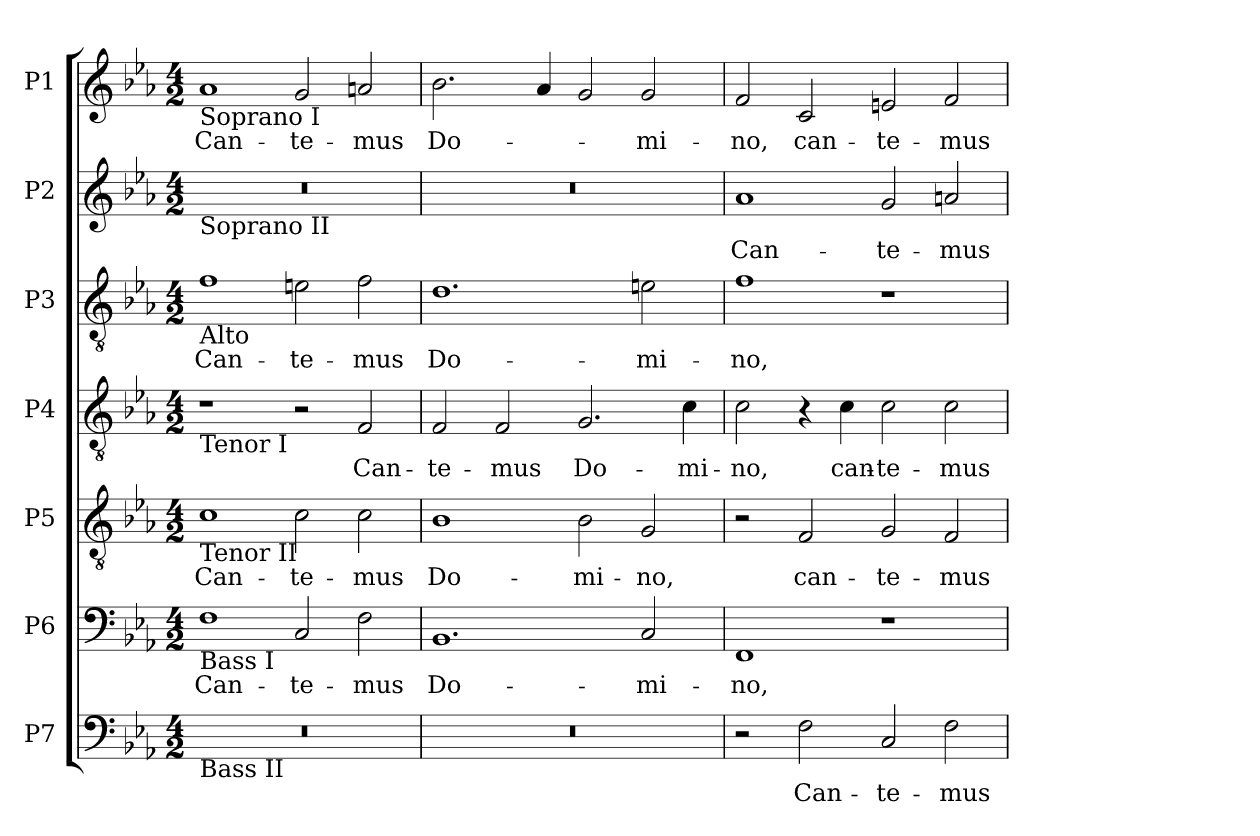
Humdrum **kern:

**kern	**text	**kern	**text	**kern	**text	**kern	**text	**kern	**text	**kern	**text	**kern	**text
*part7	*part7	*part6	*part6	*part5	*part5	*part4	*part4	*part3	*part3	*part2	*part2	*part1	*part1
*staff7	*staff7	*staff6	*staff6	*staff5	*staff5	*staff4	*staff4	*staff3	*staff3	*staff2	*staff2	*staff1	*staff1
*I"P7	*	*I"P6	*	*I"P5	*	*I"P4	*	*I"P3	*	*I"P2	*	*I"P1	*
!!LO:PB:g=z
*clefF4	*	*clefF4	*	*clefGv2	*	*clefGv2	*	*clefGv2	*	*clefG2	*	*clefG2	*
*k[b-e-a-]	*	*k[b-e-a-]	*	*k[b-e-a-]	*	*k[b-e-a-]	*	*k[b-e-a-]	*	*k[b-e-a-]	*	*k[b-e-a-]	*
*E-:	*	*E-:	*	*E-:	*	*E-:	*	*E-:	*	*E-:	*	*E-:	*
*M4/2	*	*M4/2	*	*M4/2	*	*M4/2	*	*M4/2	*	*M4/2	*	*M4/2	*
=1	=1	=1	=1	=1	=1	=1	=1	=1	=1	=1	=1	=1	=1
!LO:N:vis=1	!	!	!	!	!	!	!	!	!	!	!	!	!
!	!	!	!LO:LY:b:color=#000000	!	!	!	!	!	!	!	!	!	!
!	!	!	!	!	!LO:LY:b:color=#000000	!	!	!	!	!	!	!	!
!	!	!	!	!	!	!	!	!	!LO:LY:b:color=#000000	!LO:N:vis=1	!	!	!
!	!	!	!	!	!	!	!	!	!	!	!	!LO:TX:b:t=Soprano I	!
!	!	!	!	!	!	!	!	!	!	!LO:TX:b:t=Soprano II	!	!	!
!	!	!	!	!	!	!	!	!LO:TX:b:t=Alto	!	!	!	!	!
!	!	!	!	!	!	!LO:TX:b:t=Tenor I	!	!	!	!	!	!	!
!	!	!	!	!LO:TX:b:t=Tenor II	!	!	!	!	!	!	!	!	!
!	!	!LO:TX:b:t=Bass I	!	!	!	!	!	!	!	!	!	!	!
!LO:TX:b:t=Bass II	!	!	!	!	!	!	!	!	!	!	!	!	!
!	!	!	!	!	!	!	!	!	!	!	!	!	!LO:LY:b:color=#000000
0r	.	1Fi	Can-	1ci	Can-	1r	.	1fi	Can-	0r	.	1a-i	Can-
!	!	!	!LO:LY:b:color=#000000	!	!	!	!	!	!	!	!	!	!
!	!	!	!	!	!LO:LY:b:color=#000000	!	!	!	!	!	!	!	!
!	!	!	!	!	!	!	!	!	!LO:LY:b:color=#000000	!	!	!	!
!	!	!	!	!	!	!	!	!	!	!	!	!	!LO:LY:b:color=#000000
.	.	2Ci/	-te-	2ci\	-te-	2r	.	2eni\	-te-	.	.	2gi/	-te-
!	!	!	!LO:LY:b:color=#000000	!	!	!	!	!	!	!	!	!	!
!	!	!	!	!	!LO:LY:b:color=#000000	!	!	!	!	!	!	!	!
!	!	!	!	!	!	!	!LO:LY:b:color=#000000	!	!	!	!	!	!
!	!	!	!	!	!	!	!	!	!LO:LY:b:color=#000000	!	!	!	!
!	!	!	!	!	!	!	!	!	!	!	!	!	!LO:LY:b:color=#000000
.	.	2Fi\	-mus	2ci\	-mus	2Fi/	Can-	2fi\	-mus	.	.	2ani/	-mus
=2	=2	=2	=2	=2	=2	=2	=2	=2	=2	=2	=2	=2	=2
!LO:N:vis=1	!	!	!	!	!	!	!	!	!	!	!	!	!
!	!	!	!LO:LY:b:color=#000000	!	!	!	!	!	!	!	!	!	!
!	!	!	!	!	!LO:LY:b:color=#000000	!	!	!	!	!	!	!	!
!	!	!	!	!	!	!	!LO:LY:b:color=#000000	!	!	!	!	!	!
!	!	!	!	!	!	!	!	!	!LO:LY:b:color=#000000	!LO:N:vis=1	!	!	!
!	!	!	!	!	!	!	!	!	!	!	!	!	!LO:LY:b:color=#000000
0r	.	1.BB-i	Do-	1B-i	Do-	2Fi/	-te-	1.di	Do-	0r	.	2.b-i\	Do-
!	!	!	!	!	!	!	!LO:LY:b:color=#000000	!	!	!	!	!	!
.	.	.	.	.	.	2Fi/	-mus	.	.	.	.	.	.
.	.	.	.	.	.	.	.	.	.	.	.	4a-i/	.
!	!	!	!	!	!LO:LY:b:color=#000000	!	!	!	!	!	!	!	!
!	!	!	!	!	!	!	!LO:LY:b:color=#000000	!	!	!	!	!	!
.	.	.	.	2B-i\	-mi-	2.Gi/	Do-	.	.	.	.	2gi/	.
!	!	!	!LO:LY:b:color=#000000	!	!	!	!	!	!	!	!	!	!
!	!	!	!	!	!LO:LY:b:color=#000000	!	!	!	!	!	!	!	!
!	!	!	!	!	!	!	!	!	!LO:LY:b:color=#000000	!	!	!	!
!	!	!	!	!	!	!	!	!	!	!	!	!	!LO:LY:b:color=#000000
.	.	2Ci/	-mi-	2Gi/	-no,	.	.	2eni\	-mi-	.	.	2gi/	-mi-
!	!	!	!	!	!	!	!LO:LY:b:color=#000000	!	!	!	!	!	!
.	.	.	.	.	.	4ci\	-mi-	.	.	.	.	.	.
=3	=3	=3	=3	=3	=3	=3	=3	=3	=3	=3	=3	=3	=3
!	!	!	!LO:LY:b:color=#000000	!	!	!	!	!	!	!	!	!	!
!	!	!	!	!	!	!	!LO:LY:b:color=#000000	!	!	!	!	!	!
!	!	!	!	!	!	!	!	!	!LO:LY:b:color=#000000	!	!	!	!
!	!	!	!	!	!	!	!	!	!	!	!LO:LY:b:color=#000000	!	!
!	!	!	!	!	!	!	!	!	!	!	!	!	!LO:LY:b:color=#000000
2r	.	1FFi	-no,	2r	.	2ci\	-no,	1fi	-no,	1a-i	Can-	2fi/	-no,
!	!LO:LY:b:color=#000000	!	!	!	!	!	!	!	!	!	!	!	!
!	!	!	!	!	!LO:LY:b:color=#000000	!	!	!	!	!	!	!	!
!	!	!	!	!	!	!	!	!	!	!	!	!	!LO:LY:b:color=#000000
2Fi\	Can-	.	.	2Fi/	can-	4r	.	.	.	.	.	2ci/	can-
!	!	!	!	!	!	!	!LO:LY:b:color=#000000	!	!	!	!	!	!
.	.	.	.	.	.	4ci\	can-	.	.	.	.	.	.
!	!LO:LY:b:color=#000000	!	!	!	!	!	!	!	!	!	!	!	!
!	!	!	!	!	!LO:LY:b:color=#000000	!	!	!	!	!	!	!	!
!	!	!	!	!	!	!	!LO:LY:b:color=#000000	!	!	!	!	!	!
!	!	!	!	!	!	!	!	!	!	!	!LO:LY:b:color=#000000	!	!
!	!	!	!	!	!	!	!	!	!	!	!	!	!LO:LY:b:color=#000000
2Ci/	-te-	1r	.	2Gi/	-te-	2ci\	-te-	1r	.	2gi/	-te-	2eni/	-te-
!	!LO:LY:b:color=#000000	!	!	!	!	!	!	!	!	!	!	!	!
!	!	!	!	!	!LO:LY:b:color=#000000	!	!	!	!	!	!	!	!
!	!	!	!	!	!	!	!LO:LY:b:color=#000000	!	!	!	!	!	!
!	!	!	!	!	!	!	!	!	!	!	!LO:LY:b:color=#000000	!	!
!	!	!	!	!	!	!	!	!	!	!	!	!	!LO:LY:b:color=#000000
2Fi\	-mus	.	.	2Fi/	-mus	2ci\	-mus	.	.	2ani/	-mus	2fi/	-mus
=	=	=	=	=	=	=	=	=	=	=	=	=	=
*-	*-	*-	*-	*-	*-	*-	*-	*-	*-	*-	*-	*-	*-
